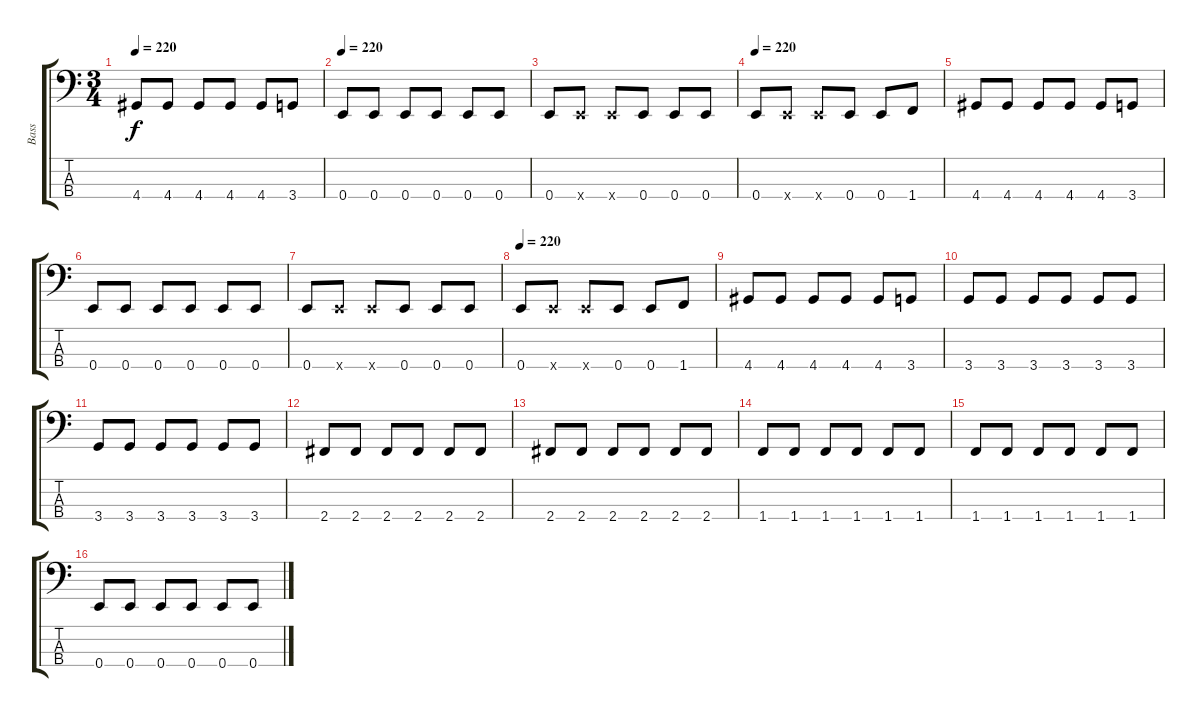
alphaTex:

\track ("Bass" "Bass") {instrument electricbassfinger}
\staff {score tabs}
\tuning (G2 D2 A1 E1) {hide}
\ts (3 4)
\tempo 220
\clef f4
\ks c
4.4.8{dy f} 4.4.8 4.4.8 4.4.8 4.4.8 3.4.8 |
\tempo 220
0.4.8 0.4.8 0.4.8 0.4.8 0.4.8 0.4.8 |
0.4.8 0.4{x}.8 0.4{x}.8 0.4.8 0.4.8 0.4.8 |
\tempo 220
0.4.8 0.4{x}.8 0.4{x}.8 0.4.8 0.4.8 1.4.8 |
4.4.8 4.4.8 4.4.8 4.4.8 4.4.8 3.4.8 |
0.4.8 0.4.8 0.4.8 0.4.8 0.4.8 0.4.8 |
0.4.8 0.4{x}.8 0.4{x}.8 0.4.8 0.4.8 0.4.8 |
\tempo 220
0.4.8 0.4{x}.8 0.4{x}.8 0.4.8 0.4.8 1.4.8 |
4.4.8 4.4.8 4.4.8 4.4.8 4.4.8 3.4.8 |
3.4.8 3.4.8 3.4.8 3.4.8 3.4.8 3.4.8 |
3.4.8 3.4.8 3.4.8 3.4.8 3.4.8 3.4.8 |
2.4.8 2.4.8 2.4.8 2.4.8 2.4.8 2.4.8 |
2.4.8 2.4.8 2.4.8 2.4.8 2.4.8 2.4.8 |
1.4.8 1.4.8 1.4.8 1.4.8 1.4.8 1.4.8 |
1.4.8 1.4.8 1.4.8 1.4.8 1.4.8 1.4.8 |
0.4.8 0.4.8 0.4.8 0.4.8 0.4.8 0.4.8
